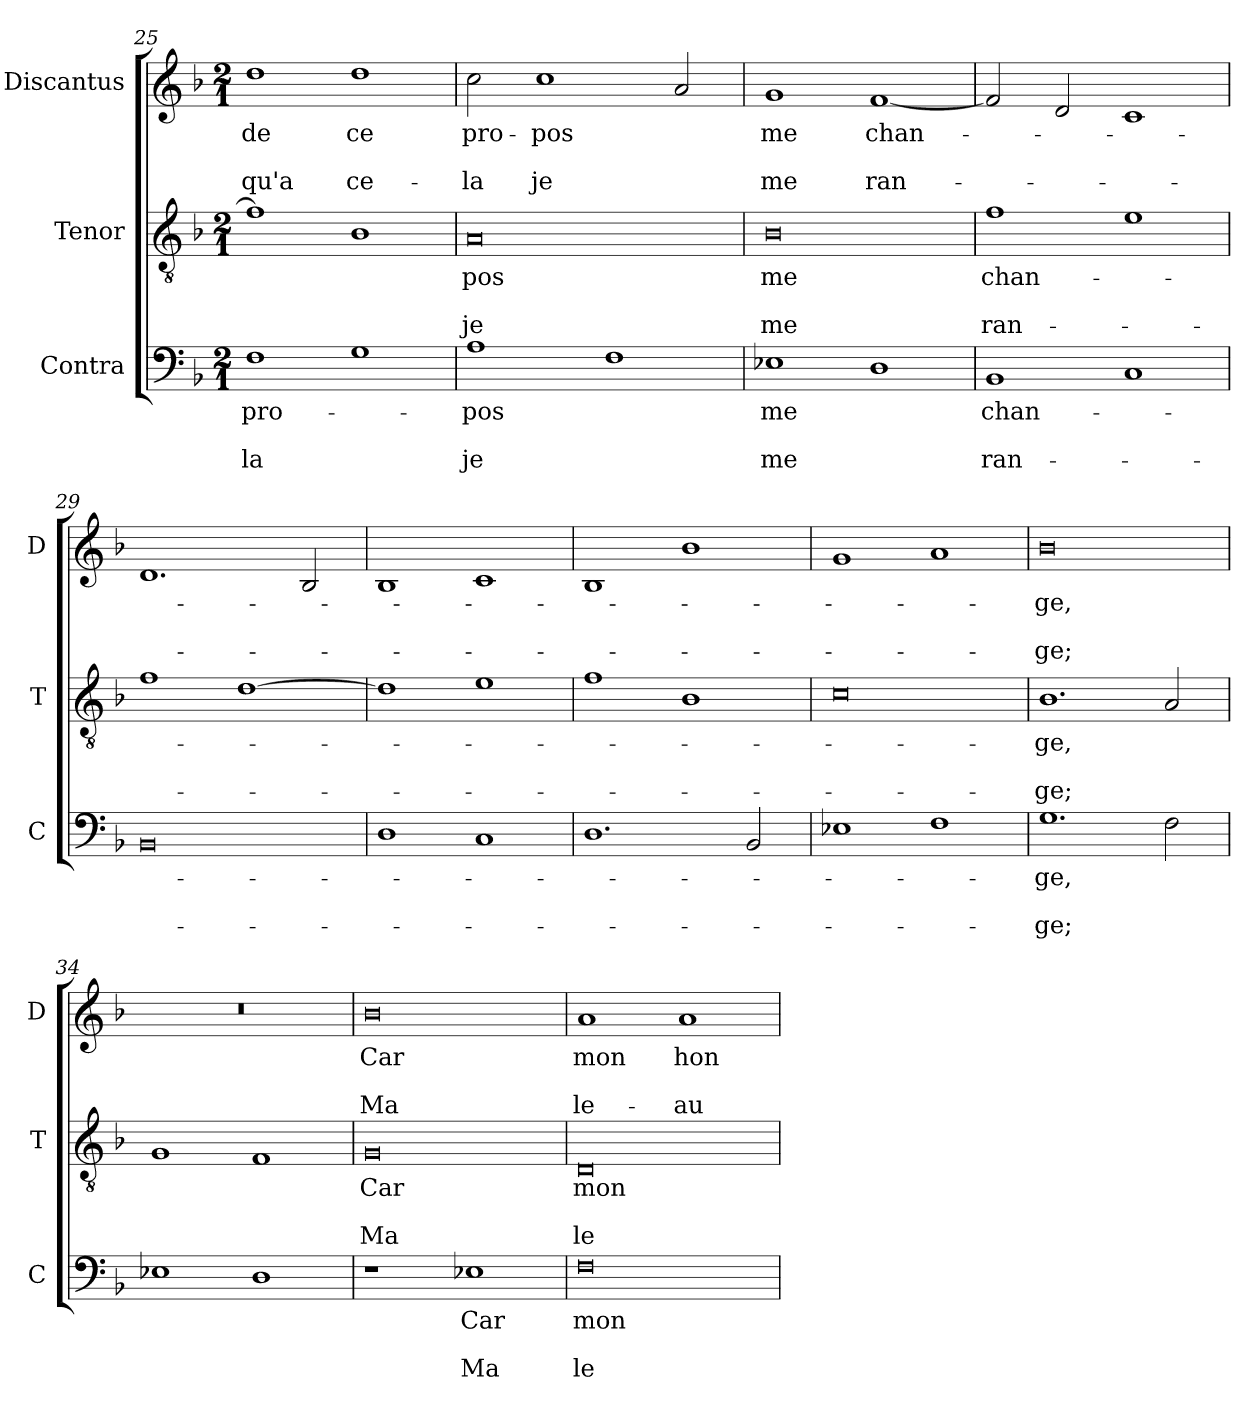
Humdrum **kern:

**kern	**text	**text	**text	**kern	**text	**text	**text	**kern	**text	**text	**text
*part3	*part3	*part3	*part3	*part2	*part2	*part2	*part2	*part1	*part1	*part1	*part1
*staff3	*staff3	*staff3	*staff3	*staff2	*staff2	*staff2	*staff2	*staff1	*staff1	*staff1	*staff1
*I"Contra	*	*	*	*I"Tenor	*	*	*	*I"Discantus	*	*	*
*I'C	*	*	*	*I'T	*	*	*	*I'D	*	*	*
*clefF4	*	*	*	*clefGv2	*	*	*	*clefG2	*	*	*
*k[b-]	*	*	*	*k[b-]	*	*	*	*k[b-]	*	*	*
*M2/1	*	*	*	*M2/1	*	*	*	*M2/1	*	*	*
=25	=25	=25	=25	=25	=25	=25	=25	=25	=25	=25	=25
1F	pro-	.	-la	1f]	.	.	.	1dd	de	.	qu'a
1G	.	.	.	1B-	.	.	.	1dd	ce	.	ce-
=26	=26	=26	=26	=26	=26	=26	=26	=26	=26	=26	=26
1A	-pos	.	je	0A	-pos	.	je	2cc\	pro-	.	-la
.	.	.	.	.	.	.	.	1cc	-pos	.	je
1F	.	.	.	.	.	.	.	.	.	.	.
.	.	.	.	.	.	.	.	2a/	.	.	.
=27	=27	=27	=27	=27	=27	=27	=27	=27	=27	=27	=27
1E-X	me	.	me	0B-	me	.	me	1g	me	.	me
1D	.	.	.	.	.	.	.	[1f	chan-	.	ran-
=28	=28	=28	=28	=28	=28	=28	=28	=28	=28	=28	=28
1BB-	chan-	.	ran-	1f	chan-	.	ran-	2f/]	.	.	.
.	.	.	.	.	.	.	.	2d/	.	.	.
1C	.	.	.	1e	.	.	.	1c	.	.	.
=29	=29	=29	=29	=29	=29	=29	=29	=29	=29	=29	=29
0BB-	.	.	.	1f	.	.	.	1.d	.	.	.
.	.	.	.	[1d	.	.	.	.	.	.	.
.	.	.	.	.	.	.	.	2B-/	.	.	.
=30	=30	=30	=30	=30	=30	=30	=30	=30	=30	=30	=30
1D	.	.	.	1d]	.	.	.	1B-	.	.	.
1C	.	.	.	1e	.	.	.	1c	.	.	.
=31	=31	=31	=31	=31	=31	=31	=31	=31	=31	=31	=31
1.D	.	.	.	1f	.	.	.	1B-	.	.	.
.	.	.	.	1B-	.	.	.	1b-	.	.	.
2BB-/	.	.	.	.	.	.	.	.	.	.	.
=32	=32	=32	=32	=32	=32	=32	=32	=32	=32	=32	=32
1E-X	.	.	.	0c	.	.	.	1g	.	.	.
1F	.	.	.	.	.	.	.	1a	.	.	.
=33	=33	=33	=33	=33	=33	=33	=33	=33	=33	=33	=33
1.G	-ge,	.	-ge;	1.B-	-ge,	.	-ge;	0b-	-ge,	.	-ge;
2F\	.	.	.	2A/	.	.	.	.	.	.	.
=34	=34	=34	=34	=34	=34	=34	=34	=34	=34	=34	=34
1E-X	.	.	.	1G	.	.	.	0r	.	.	.
1D	.	.	.	1F	.	.	.	.	.	.	.
=35	=35	=35	=35	=35	=35	=35	=35	=35	=35	=35	=35
1r	.	.	.	0G	Car	.	Ma	0b-	Car	.	Ma
1E-X	Car	.	Ma	.	.	.	.	.	.	.	.
=36	=36	=36	=36	=36	=36	=36	=36	=36	=36	=36	=36
0F	mon	.	le-	0D	mon	.	le-	1a	mon	.	le-
.	.	.	.	.	.	.	.	1a	hon-	.	-au-
=	=	=	=	=	=	=	=	=	=	=	=
*-	*-	*-	*-	*-	*-	*-	*-	*-	*-	*-	*-
